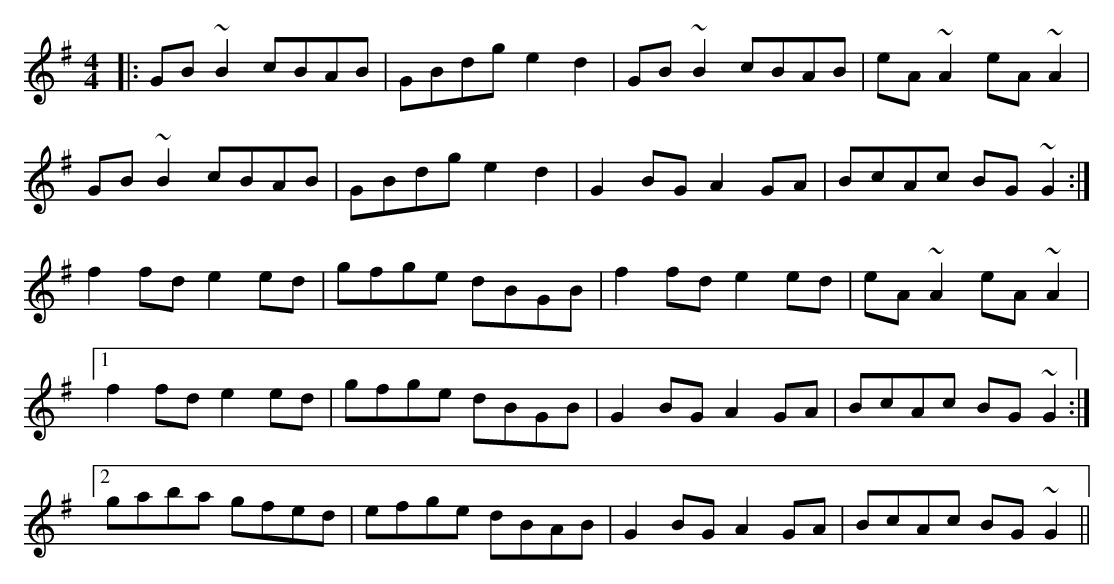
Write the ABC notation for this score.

X:1
M:4/4
K:G
|:GB~B2 cBAB|GBdg e2d2|GB~B2 cBAB|eA~A2 eA~A2|
GB~B2 cBAB|GBdg e2d2|G2BG A2GA|BcAc BG~G2:|
f2fd e2ed|gfge dBGB|f2fd e2ed|eA~A2 eA~A2|
[1 f2fd e2ed|gfge dBGB|G2BG A2GA|BcAc BG~G2:|
[2 gaba gfed|efge dBAB|G2BG A2GA|BcAc BG~G2||
